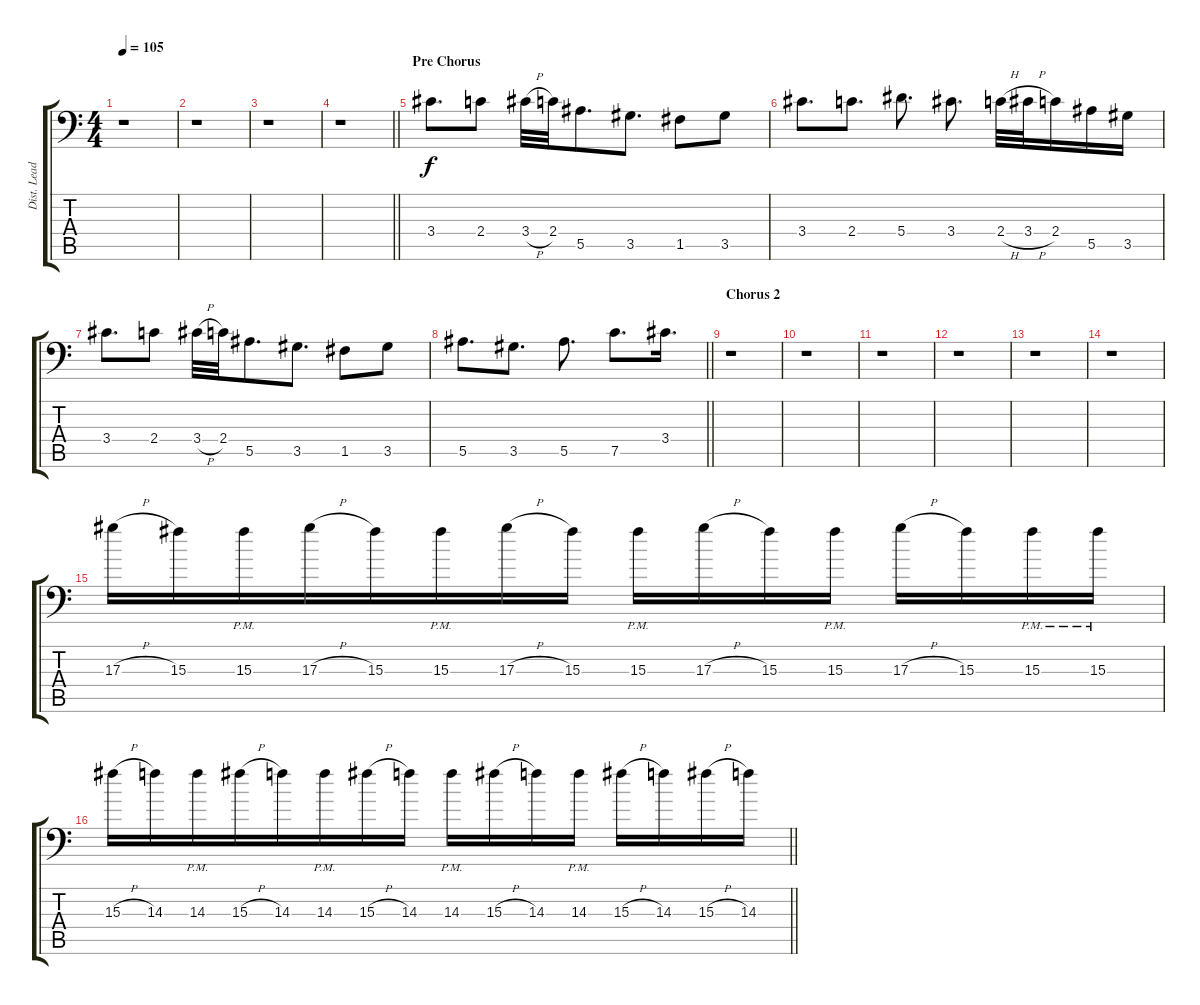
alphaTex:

\track ("Dist. Lead Guitar 2" "Dist. Lead") {instrument distortionguitar}
\staff {score tabs}
\tuning (C4 G3 Eb3 Bb2 F2 Bb1) {hide}
\ts (4 4)
\tempo 105
\clef f4
\ks c
r.1{dy f} |
r.1 |
r.1 |
\barLineRight lightlight
r.1 |
\section ("" "Pre Chorus")
3.4.8{d beam merge} 2.4.8 3.4{h}.32 2.4.32 5.5.8{d beam merge} 3.5.8{d} 1.5.8 3.5.8 |
3.4.8{d beam merge} 2.4.8{d} 5.4.8{d} 3.4.8{d} 2.4{h}.32 3.4{h}.32 2.4.16 5.5.16{beam merge} 3.5.16 |
3.4.8{d beam merge} 2.4.8 3.4{h}.32 2.4.32 5.5.8{d beam merge} 3.5.8{d} 1.5.8 3.5.8 |
\barLineRight lightlight
5.5.8{d beam merge} 3.5.8{d} 5.5.8{d} 7.5.8{d beam merge} 3.4.16{d} |
\section ("" "Chorus 2")
r.1{volume 9} |
r.1 |
r.1 |
r.1 |
r.1 |
r.1 |
17.3{h}.16{beam merge} 15.3.16 15.3{pm}.16 17.3{h}.16{beam merge} 15.3.16 15.3{pm}.16 17.3{h}.16{beam merge} 15.3.16 15.3{pm}.16{beam merge} 17.3{h}.16{beam merge} 15.3.16 15.3{pm}.16 17.3{h}.16{beam merge} 15.3.16 15.3{pm}.16{beam merge} 15.3{pm}.16 |
\barLineRight lightlight
15.3{h}.16{beam merge} 14.3.16 14.3{pm}.16 15.3{h}.16{beam merge} 14.3.16 14.3{pm}.16 15.3{h}.16{beam merge} 14.3.16 14.3{pm}.16{beam merge} 15.3{h}.16{beam merge} 14.3.16 14.3{pm}.16 15.3{h}.16{beam merge} 14.3.16 15.3{h}.16{beam merge} 14.3.16
